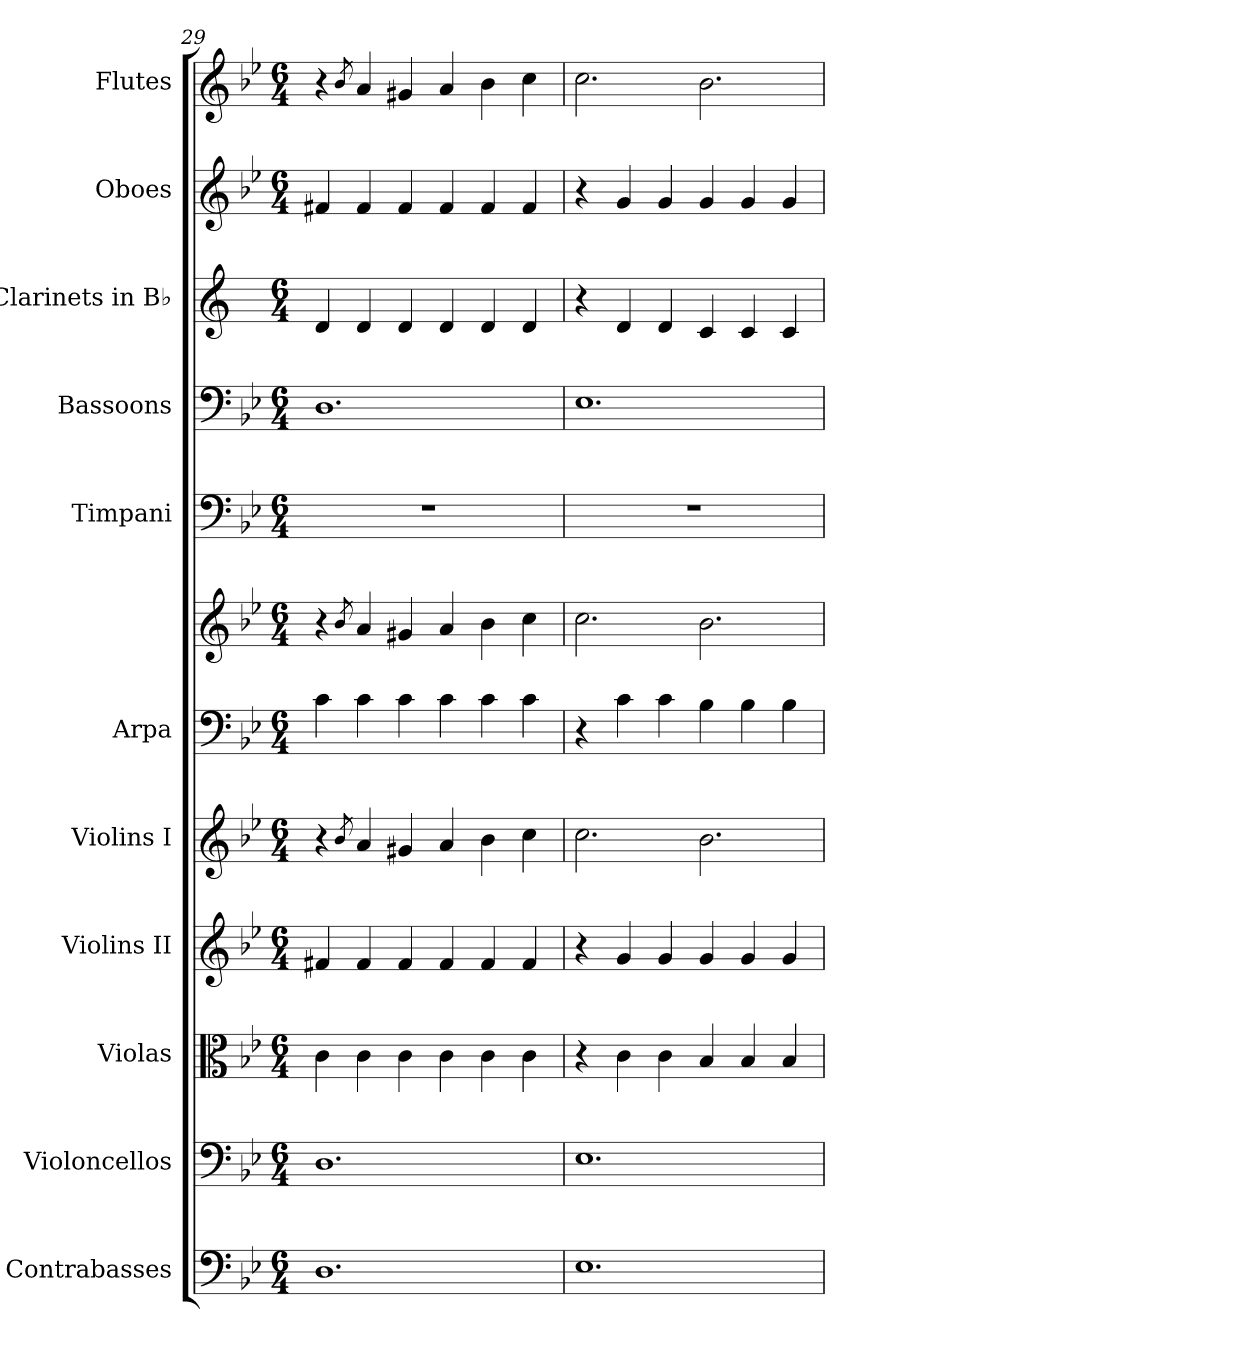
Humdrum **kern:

**kern	**kern	**kern	**kern	**kern	**kern	**kern	**kern	**kern	**kern	**kern	**kern
*part11	*part10	*part9	*part8	*part7	*part6	*part6	*part5	*part4	*part3	*part2	*part1
*staff12	*staff11	*staff10	*staff9	*staff8	*staff7	*staff6	*staff5	*staff4	*staff3	*staff2	*staff1
*I"Contrabasses	*I"Violoncellos	*I"Violas	*I"Violins II	*I"Violins I	*I"Arpa	*	*I"Timpani	*I"Bassoons	*I"Clarinets in B♭	*I"Oboes	*I"Flutes
*I'Cb.	*I'Vc.	*I'Vla.	*I'Vln. II	*I'Vln. I	*I'Arp.	*	*I'Timp.	*I'Bsn.	*	*I'Ob.	*I'Fl.
!!LO:PB:g=z
*clefF4	*clefF4	*clefC3	*clefG2	*clefG2	*clefF4	*clefG2	*clefF4	*clefF4	*clefG2	*clefG2	*clefG2
*ITrd7c12	*	*	*	*	*	*	*	*	*ITrd1c2	*	*
*k[b-e-]	*k[b-e-]	*k[b-e-]	*k[b-e-]	*k[b-e-]	*k[b-e-]	*k[b-e-]	*k[b-e-]	*k[b-e-]	*k[b-e-]	*k[b-e-]	*k[b-e-]
*M6/4	*M6/4	*M6/4	*M6/4	*M6/4	*M6/4	*M6/4	*M6/4	*M6/4	*M6/4	*M6/4	*M6/4
=29	=29	=29	=29	=29	=29	=29	=29	=29	=29	=29	=29
1.DD	1.D	4c\	4f#X/	4r	4c\	4r	1.r	1.D	4c/	4f#X/	4r
.	.	.	.	8qb-/	.	8qb-/	.	.	.	.	8qb-/
.	.	4c\	4f#/	4a/	4c\	4a/	.	.	4c/	4f#/	4a/
.	.	4c\	4f#/	4g#X/	4c\	4g#X/	.	.	4c/	4f#/	4g#X/
.	.	4c\	4f#/	4a/	4c\	4a/	.	.	4c/	4f#/	4a/
.	.	4c\	4f#/	4b-\	4c\	4b-\	.	.	4c/	4f#/	4b-\
.	.	4c\	4f#/	4cc\	4c\	4cc\	.	.	4c/	4f#/	4cc\
=30	=30	=30	=30	=30	=30	=30	=30	=30	=30	=30	=30
1.EE-	1.E-	4r	4r	2.cc\	4r	2.cc\	1.r	1.E-	4r	4r	2.cc\
.	.	4c\	4g/	.	4c\	.	.	.	4c/	4g/	.
.	.	4c\	4g/	.	4c\	.	.	.	4c/	4g/	.
.	.	4B-/	4g/	2.b-\	4B-\	2.b-\	.	.	4B-/	4g/	2.b-\
.	.	4B-/	4g/	.	4B-\	.	.	.	4B-/	4g/	.
.	.	4B-/	4g/	.	4B-\	.	.	.	4B-/	4g/	.
=	=	=	=	=	=	=	=	=	=	=	=
*-	*-	*-	*-	*-	*-	*-	*-	*-	*-	*-	*-
